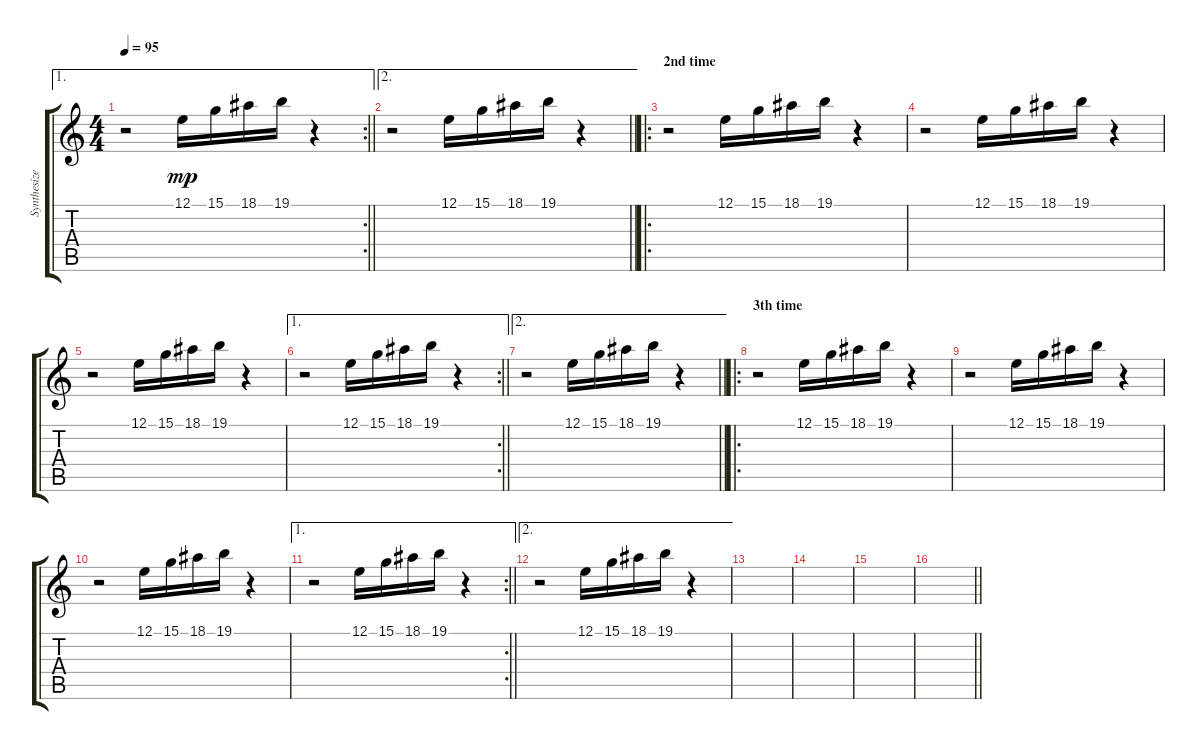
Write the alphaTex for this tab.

\track ("Synthesizer 2" "Synthesize") {instrument lead4chiff}
\staff {score tabs}
\tuning (E4 B3 G3 D3 A2 E2) {hide}
\ae 1
\rc 2
\ts (4 4)
\tempo 95
\clef g2
\barLineRight lightlight
\ks c
r.2{dy mp} 12.1.16 15.1.16 18.1.16 19.1.16 r.4 |
\ae 2
\barLineRight lightlight
r.2 12.1.16 15.1.16 18.1.16 19.1.16 r.4 |
\ro
\section ("" "2nd time")
r.2 12.1.16 15.1.16 18.1.16 19.1.16 r.4 |
r.2 12.1.16 15.1.16 18.1.16 19.1.16 r.4 |
r.2 12.1.16 15.1.16 18.1.16 19.1.16 r.4 |
\ae 1
\rc 2
\barLineRight lightlight
r.2 12.1.16 15.1.16 18.1.16 19.1.16 r.4 |
\ae 2
\barLineRight lightlight
r.2 12.1.16 15.1.16 18.1.16 19.1.16 r.4 |
\ro
\section ("" "3th time")
r.2 12.1.16 15.1.16 18.1.16 19.1.16 r.4 |
r.2 12.1.16 15.1.16 18.1.16 19.1.16 r.4 |
r.2 12.1.16 15.1.16 18.1.16 19.1.16 r.4 |
\ae 1
\rc 2
\barLineRight lightlight
r.2 12.1.16 15.1.16 18.1.16 19.1.16 r.4 |
\ae 2
r.2 12.1.16 15.1.16 18.1.16 19.1.16 r.4 |
|
|
|
\barLineRight lightlight
